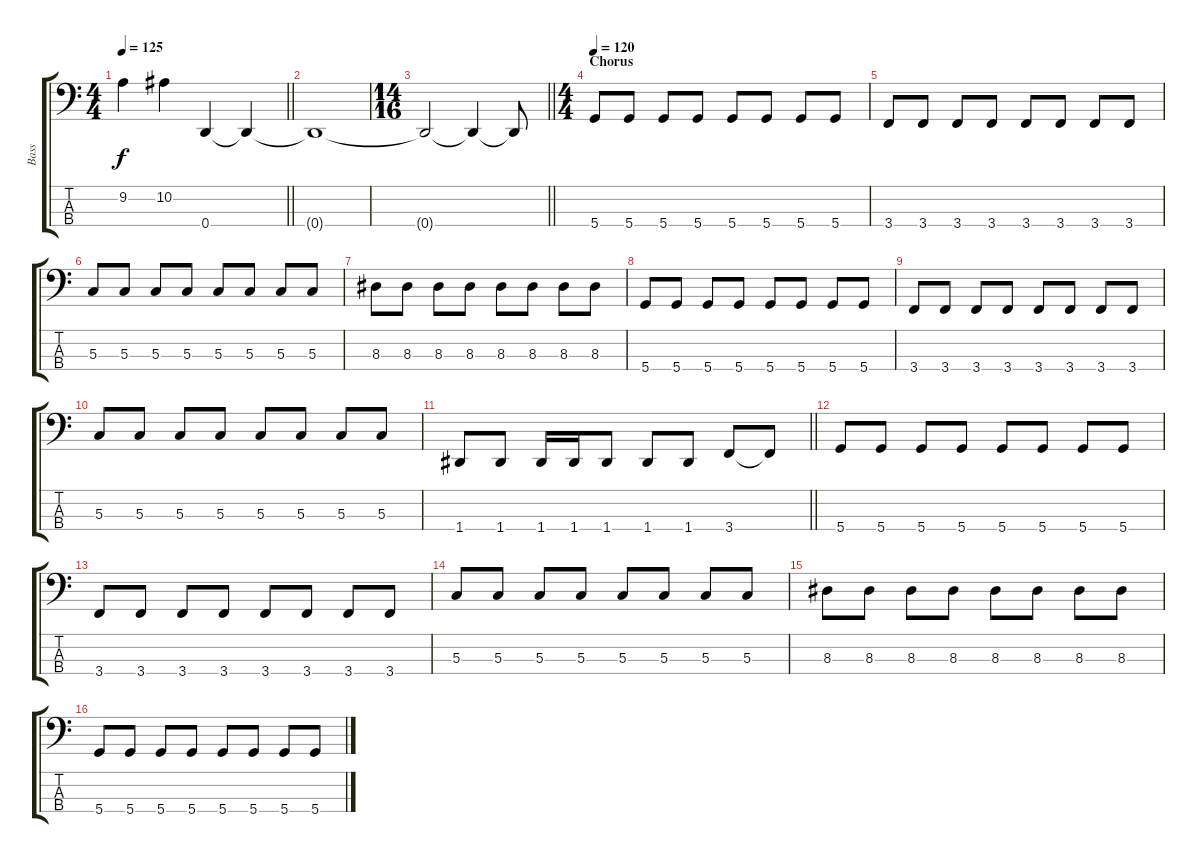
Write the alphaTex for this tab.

\track ("Bass" "Bass") {instrument electricbassfinger}
\staff {score tabs}
\tuning (F2 C2 G1 D1) {hide}
\ts (4 4)
\tempo 125
\clef f4
\barLineRight lightlight
\ks c
9.2.4{dy f} 10.2.4 0.4.4 0.4{t}.4 |
0.4{t}.1 |
\ts (14 16)
\barLineRight lightlight
0.4{t}.2 0.4{t}.4 0.4{t}.8 |
\ts (4 4)
\section ("" "Chorus")
\tempo 120
5.4.8 5.4.8 5.4.8 5.4.8 5.4.8 5.4.8 5.4.8 5.4.8 |
3.4.8 3.4.8 3.4.8 3.4.8 3.4.8 3.4.8 3.4.8 3.4.8 |
5.3.8 5.3.8 5.3.8 5.3.8 5.3.8 5.3.8 5.3.8 5.3.8 |
8.3.8 8.3.8 8.3.8 8.3.8 8.3.8 8.3.8 8.3.8 8.3.8 |
5.4.8 5.4.8 5.4.8 5.4.8 5.4.8 5.4.8 5.4.8 5.4.8 |
3.4.8 3.4.8 3.4.8 3.4.8 3.4.8 3.4.8 3.4.8 3.4.8 |
5.3.8 5.3.8 5.3.8 5.3.8 5.3.8 5.3.8 5.3.8 5.3.8 |
\barLineRight lightlight
1.4.8 1.4.8 1.4.16 1.4.16 1.4.8 1.4.8 1.4.8 3.4.8 3.4{t}.8 |
5.4.8 5.4.8 5.4.8 5.4.8 5.4.8 5.4.8 5.4.8 5.4.8 |
3.4.8 3.4.8 3.4.8 3.4.8 3.4.8 3.4.8 3.4.8 3.4.8 |
5.3.8 5.3.8 5.3.8 5.3.8 5.3.8 5.3.8 5.3.8 5.3.8 |
8.3.8 8.3.8 8.3.8 8.3.8 8.3.8 8.3.8 8.3.8 8.3.8 |
5.4.8 5.4.8 5.4.8 5.4.8 5.4.8 5.4.8 5.4.8 5.4.8
